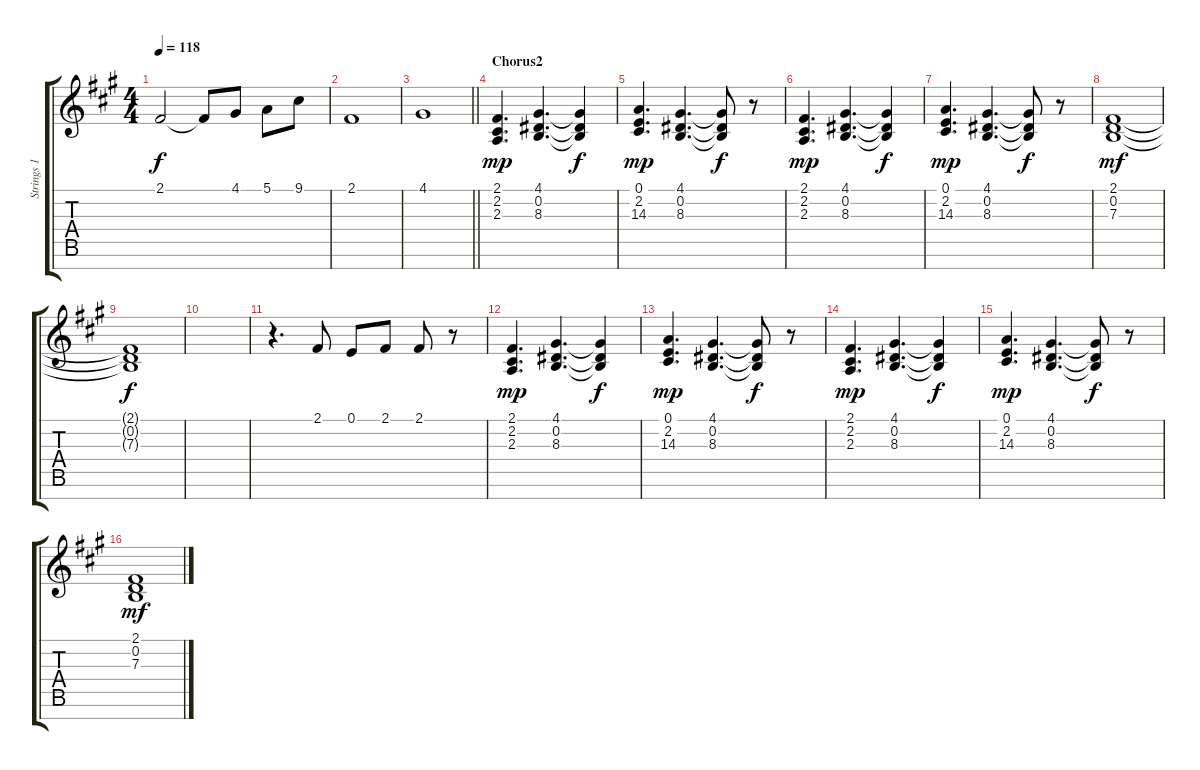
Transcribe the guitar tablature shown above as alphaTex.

\track ("Strings 1" "Strings 1") {instrument synthstrings1}
\staff {score tabs}
\tuning (E4 B3 G3 D3 A2 E2 B1) {hide}
\ts (4 4)
\tempo 118
\clef g2
\ks f#minor
2.1{t}.2{dy f} 2.1{t}.8 4.1.8 5.1.8 9.1.8 |
2.1.1 |
\barLineRight lightlight
4.1.1 |
\section ("" "Chorus2")
(2.1 2.2 2.3).4{d dy mp} (4.1 0.2 8.3).4{d} (4.1{t} 0.2{t} 8.3{t}).4{dy f} |
(0.1 2.2 14.3).4{d dy mp} (4.1 0.2 8.3).4{d} (4.1{t} 0.2{t} 8.3{t}).8{dy f} r.8 |
(2.1 2.2 2.3).4{d dy mp} (4.1 0.2 8.3).4{d} (4.1{t} 0.2{t} 8.3{t}).4{dy f} |
(0.1 2.2 14.3).4{d dy mp} (4.1 0.2 8.3).4{d} (4.1{t} 0.2{t} 8.3{t}).8{dy f} r.8 |
(2.1 0.2 7.3).1{dy mf} |
(2.1{t} 0.2{t} 7.3{t}).1{dy f} |
|
r.4{d} 2.1.8 0.1.8 2.1.8 2.1.8 r.8 |
(2.1 2.2 2.3).4{d dy mp} (4.1 0.2 8.3).4{d} (4.1{t} 0.2{t} 8.3{t}).4{dy f} |
(0.1 2.2 14.3).4{d dy mp} (4.1 0.2 8.3).4{d} (4.1{t} 0.2{t} 8.3{t}).8{dy f} r.8 |
(2.1 2.2 2.3).4{d dy mp} (4.1 0.2 8.3).4{d} (4.1{t} 0.2{t} 8.3{t}).4{dy f} |
(0.1 2.2 14.3).4{d dy mp} (4.1 0.2 8.3).4{d} (4.1{t} 0.2{t} 8.3{t}).8{dy f} r.8 |
(2.1 0.2 7.3).1{dy mf}
